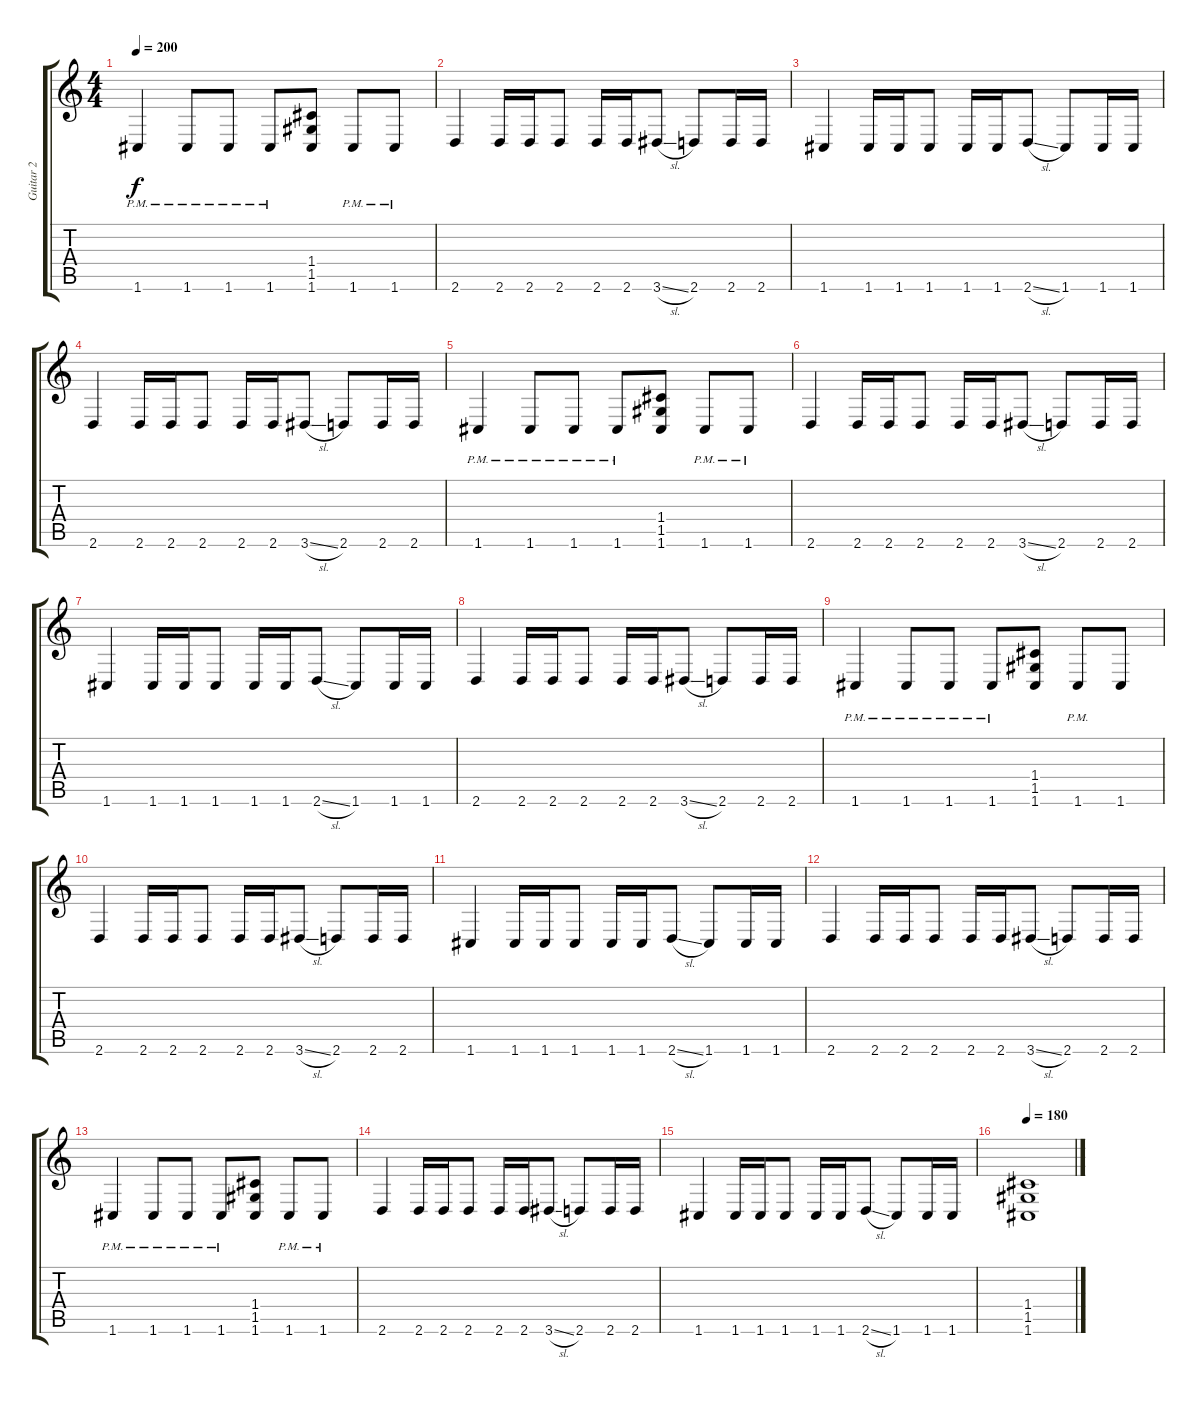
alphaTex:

\track ("Guitar 2" "Guitar 2") {instrument distortionguitar}
\staff {score tabs}
\tuning (D4 A3 F3 C3 G2 C2) {hide}
\ts (4 4)
\tempo 200
\clef g2
\ks c
1.6{pm}.4{dy f} 1.6{pm}.8 1.6{pm}.8 1.6{pm}.8 (1.4 1.5 1.6).8 1.6{pm}.8 1.6{pm}.8 |
2.6.4 2.6.16 2.6.16 2.6.8 2.6.16 2.6.16 3.6{sl}.8 2.6.8 2.6.16 2.6.16 |
1.6.4 1.6.16 1.6.16 1.6.8 1.6.16 1.6.16 2.6{sl}.8 1.6.8 1.6.16 1.6.16 |
2.6.4 2.6.16 2.6.16 2.6.8 2.6.16 2.6.16 3.6{sl}.8 2.6.8 2.6.16 2.6.16 |
1.6{pm}.4 1.6{pm}.8 1.6{pm}.8 1.6{pm}.8 (1.4 1.5 1.6).8 1.6{pm}.8 1.6{pm}.8 |
2.6.4 2.6.16 2.6.16 2.6.8 2.6.16 2.6.16 3.6{sl}.8 2.6.8 2.6.16 2.6.16 |
1.6.4 1.6.16 1.6.16 1.6.8 1.6.16 1.6.16 2.6{sl}.8 1.6.8 1.6.16 1.6.16 |
2.6.4 2.6.16 2.6.16 2.6.8 2.6.16 2.6.16 3.6{sl}.8 2.6.8 2.6.16 2.6.16 |
1.6{pm}.4 1.6{pm}.8 1.6{pm}.8 1.6{pm}.8 (1.4 1.5 1.6).8 1.6{pm}.8 1.6.8 |
2.6.4 2.6.16 2.6.16 2.6.8 2.6.16 2.6.16 3.6{sl}.8 2.6.8 2.6.16 2.6.16 |
1.6.4 1.6.16 1.6.16 1.6.8 1.6.16 1.6.16 2.6{sl}.8 1.6.8 1.6.16 1.6.16 |
2.6.4 2.6.16 2.6.16 2.6.8 2.6.16 2.6.16 3.6{sl}.8 2.6.8 2.6.16 2.6.16 |
1.6{pm}.4 1.6{pm}.8 1.6{pm}.8 1.6{pm}.8 (1.4 1.5 1.6).8 1.6{pm}.8 1.6{pm}.8 |
2.6.4 2.6.16 2.6.16 2.6.8 2.6.16 2.6.16 3.6{sl}.8 2.6.8 2.6.16 2.6.16 |
1.6.4 1.6.16 1.6.16 1.6.8 1.6.16 1.6.16 2.6{sl}.8 1.6.8 1.6.16 1.6.16 |
\tempo 180
(1.4 1.5 1.6).1
